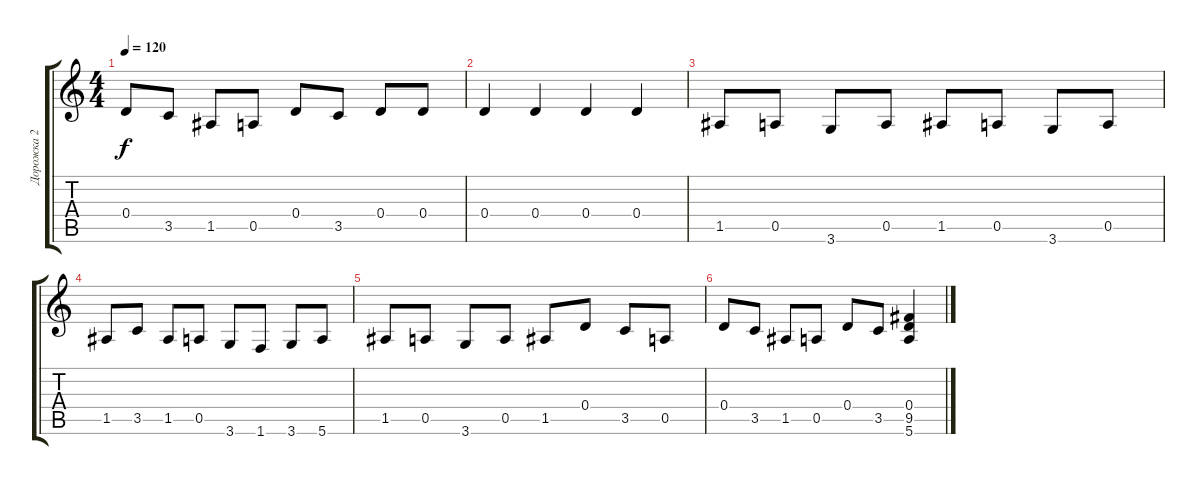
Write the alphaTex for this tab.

\track ("Дорожка 2" "Дорожка 2") {instrument synthbass1}
\staff {score tabs}
\tuning (E4 B3 G3 D3 A2 E2) {hide}
\ts (4 4)
\tempo 120
\clef g2
\ks c
0.4.8{dy f} 3.5.8 1.5.8 0.5.8 0.4.8 3.5.8 0.4.8 0.4.8 |
0.4.4 0.4.4 0.4.4 0.4.4 |
1.5.8 0.5.8 3.6.8 0.5.8 1.5.8 0.5.8 3.6.8 0.5.8 |
1.5.8 3.5.8 1.5.8 0.5.8 3.6.8 1.6.8 3.6.8 5.6.8 |
1.5.8 0.5.8 3.6.8 0.5.8 1.5.8 0.4.8 3.5.8 0.5.8 |
0.4.8 3.5.8 1.5.8 0.5.8 0.4.8 3.5.8 (0.4 9.5 5.6).4
